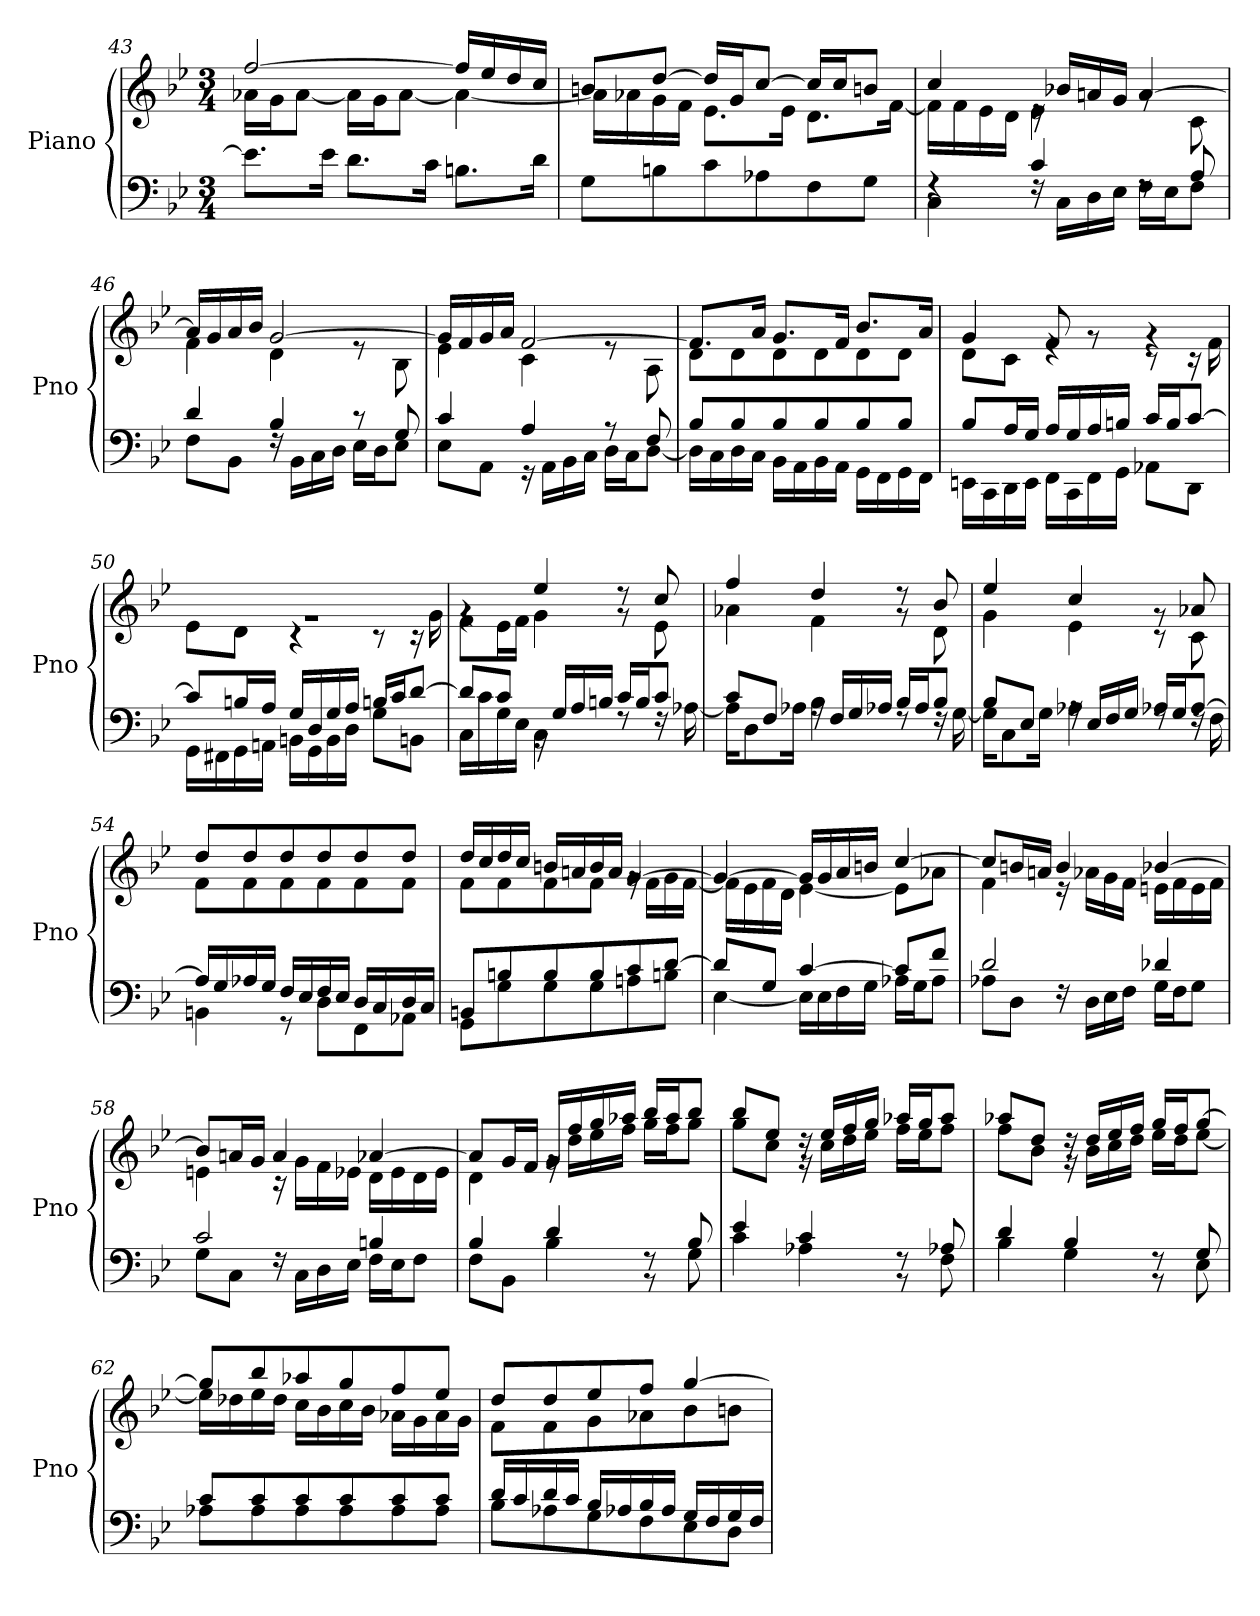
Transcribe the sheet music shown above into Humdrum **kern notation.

**kern	**kern
*part1	*part1
*staff2	*staff1
*I"Piano	*
*I'Pno	*
*clefF4	*clefG2
*k[b-e-]	*k[b-e-]
*M3/4	*M3/4
=43	=43
*	*^
8.e-\L]	[2ff/	16a-X\LL
.	.	16g\J
.	.	[8a-\J
16e-\Jk	.	.
8.d\L	.	16a-\LL]
.	.	16g\J
.	.	[8a-\J
16c\Jk	.	.
8.Bn\L	16ff/LL]	4a-\_
.	16ee-/	.
.	16dd/	.
16d\Jk	16cc/JJ	.
=44	=44	=44
8G\L	8bn/L	16a-\LL]
.	.	16a-X\
8Bn\	[8dd/J	16g\
.	.	16f\JJ
8c\	16dd/LL]	8.e-\L
.	16g/J	.
8A-X\	[8cc/J	.
.	.	16e-\Jk
8F\	16cc/LL]	8.d\L
.	16cc/J	.
8G\J	8bn/J	.
.	.	[16f\Jk
!!LO:LB:g=z	!!
=45	=45	=45
*^	*	*
4rF	4C\	4cc/	16f\LL]
.	.	.	16f\
.	.	.	16e-\
.	.	.	16d\JJ
4c/	16rF	16re	4e-\
.	16C\LL	16b-X/LL	.
.	16D\	16an/	.
.	16E-\JJ	16g/JJ	.
8rF	16F\LL	[4a/	8rg
.	16E-\J	.	.
8A/	8F\J	.	8c\
=46	=46	=46	=46
4d/	8F\L	16a/LL]	4f\
.	.	16g/	.
.	8BB-\J	16a/	.
.	.	16b-/JJ	.
4B-/	16rF	[2g/	4d\
.	16BB-\LL	.	.
.	16C\	.	.
.	16D\JJ	.	.
8r	16E-\LL	.	8re
.	16D\J	.	.
8G/	8E-\J	.	8B-\
=47	=47	=47	=47
4c/	8E-\L	16g/LL]	4e-\
.	.	16f/	.
.	8AA\J	16g/	.
.	.	16a/JJ	.
4A/	16r	[2f/	4c\
.	16AA\LL	.	.
.	16BB-\	.	.
.	16C\JJ	.	.
8r	16D\LL	.	8re
.	16C\J	.	.
8F/	[8D\J	.	8A\
!!LO:LB:g=z	!!
=48	=48	=48	=48
8B-/L	16D\LL]	8.f/L]	8d\L
.	16C\	.	.
8B-/	16D\	.	8d\
.	16C\JJ	16a/Jk	.
8B-/	16BB-\LL	8.g/L	8d\
.	16AA\	.	.
8B-/	16BB-\	.	8d\
.	16AA\JJ	16f/Jk	.
8B-/	16GG\LL	8.b-/L	8d\
.	16FF\	.	.
8B-/J	16GG\	.	8d\J
.	16FF\JJ	16a/Jk	.
=49	=49	=49	=49
8B-/L	16EEn\LL	4g/	8d\L
.	16CC\	.	.
16A/L	16DD\	.	8c\J
16G/JJ	16EE\JJ	.	.
16A/LL	16FF\LL	8f/	4re
16G/	16CC\	.	.
16A/	16FF\	8rg	.
16Bn/JJ	16GG\JJ	.	.
16c/LL	8AA-X\L	4rg	8r
16B/J	.	.	.
[8c/J	8DD\J	.	16r
.	.	.	16f\
=50	=50	=50	=50
8c/L]	16GG\LL	2.rg	8e-\L
.	16FF#X\	.	.
16Bn/L	16GG\	.	8d\J
16A/JJ	16AAn\JJ	.	.
16G/LL	16BBn\LL	.	4r
16D/	16GG\	.	.
16G/	16BB\	.	.
16A/JJ	16D\JJ	.	.
16Bn/LL	8G\L	.	8r
16c/J	.	.	.
[8d/J	8BBn\J	.	16r
.	.	.	16g\
!!LO:LB:g=z	!!
=51	=51	=51	=51
8d/L]	16C\LL	4rg	8f\L
.	16c\	.	.
8c/J	16G\	.	16e-\L
.	16E-\JJ	.	16f\JJ
16rBB	4C\	4ee-/	4g\
16G/LL	.	.	.
16A/	.	.	.
16Bn/JJ	.	.	.
16c/LL	8rF	8rg	8rdd
16B/J	.	.	.
8c/J	16rF	8cc/	8e-\
.	[16A-X\	.	.
=52	=52	=52	=52
8c/L	16A-\KL]	4ff/	4a-X\
.	8D\	.	.
8F/J	.	.	.
.	16A-X\Jk	.	.
16rA	4B-\	4dd/	4f\
16F/LL	.	.	.
16G/	.	.	.
16A-X/JJ	.	.	.
16B-/LL	8rF	8rg	8rdd
16A-/J	.	.	.
8B-/J	16rF	8b-/	8d\
.	[16G\	.	.
=53	=53	=53	=53
8B-/L	16G\KL]	4ee-/	4g\
.	8C\	.	.
8E-/J	.	.	.
.	16G\Jk	.	.
16rA	4A-X\	4cc/	4e-\
16E-/LL	.	.	.
16F/	.	.	.
16G/JJ	.	.	.
16A-X/LL	8rF	8rg	8r
16G/J	.	.	.
[8A-/J	16rF	8a-X/	8c\
.	16F\	.	.
=54	=54	=54	=54
16A-/LL]	4BBn\	8dd/L	8f\L
16G/	.	.	.
16A-X/	.	8dd/	8f\
16G/JJ	.	.	.
16F/LL	8r	8dd/	8f\
16E-/	.	.	.
16F/	8D\L	8dd/	8f\
16E-/JJ	.	.	.
16D/LL	8FF\	8dd/	8f\
16C/	.	.	.
16D/	8AA-X\J	8dd/J	8f\J
16C/JJ	.	.	.
!!LO:LB:g=z	!!
=55	=55	=55	=55
8BBn/L	8GG\L	16dd/LL	8f\L
.	.	16cc/	.
8Bn/	8G\	16dd/	8f\
.	.	16cc/JJ	.
8B/	8G\	16bn/LL	8f\
.	.	16an/	.
8B/	8G\	16b/	8f\J
.	.	16a/JJ	.
8c/	8An\	[4g/	16rg
.	.	.	16f\LL
[8d/J	8Bn\J	.	16g\
.	.	.	[16f\JJ
=56	=56	=56	=56
8d/L]	[4E-\	4g/_	16f\LL]
.	.	.	16e-\
8G/J	.	.	16f\
.	.	.	16d\JJ
[4c/	16E-\LL]	16g/LL]	[4e-\
.	16E-\	16g/	.
.	16F\	16a/	.
.	16G\JJ	16bn/JJ	.
8c/L]	16A-X\LL	[4cc/	8e-\L]
.	16G\J	.	.
8f/J	8A-\J	.	8a-X\J
=57	=57	=57	=57
2d/	8A-X\L	8cc/L]	4f\
.	8D\J	16bn/L	.
.	.	16an/JJ	.
.	16rF	4b/	16r
.	16D\LL	.	16a-X\LL
.	16E-\	.	16g\
.	16F\JJ	.	16f\JJ
4d-X/	16G\LL	[4b-X/	16en\LL
.	16F\J	.	16f\
.	8G\J	.	16e\
.	.	.	16f\JJ
!!LO:PB:g=z	!!
=58	=58	=58	=58
2c/	8G\L	8b-/L]	4en\
.	8C\J	16an/L	.
.	.	16g/JJ	.
.	16rF	4a/	16r
.	16C\LL	.	16g\LL
.	16D\	.	16f\
.	16E-\JJ	.	16e-X\JJ
4Bni/	16F\LL	[4a-X/	16d\LL
.	16E-\J	.	16e-\
.	8F\J	.	16d\
.	.	.	16e-\JJ
=59	=59	=59	=59
4B-/	8F\L	8a-/L]	4d\
.	8BB-\J	16g/L	.
.	.	16f/JJ	.
4d/	4B-\	16g/LL	16rg
.	.	16ff/	16dd\LL
.	.	16gg/	16ee-\
.	.	16aa-X/JJ	16ff\JJ
8rBB	8rF	16bb-/LL	16gg\LL
.	.	16aa-/J	16ff\J
8B-/	8G\	8bb-/J	8gg\J
=60	=60	=60	=60
4e-/	4c\	8bb-/L	8gg\L
.	.	8ee-/J	8cc\J
4c/	4A-X\	16rg	16rdd
.	.	16ee-/LL	16cc\LL
.	.	16ff/	16dd\
.	.	16gg/JJ	16ee-\JJ
8rBB	8rF	16aa-X/LL	16ff\LL
.	.	16gg/J	16ee-\J
8A-X/	8F\	8aa-/J	8ff\J
!!LO:LB:g=z	!!
=61	=61	=61	=61
4d/	4B-\	8aa-X/L	8ff\L
.	.	8dd/J	8b-\J
4B-/	4G\	16rg	16rdd
.	.	16dd/LL	16b-\LL
.	.	16ee-/	16cc\
.	.	16ff/JJ	16dd\JJ
8rBB	8rF	16gg/LL	16ee-\LL
.	.	16ff/J	16dd\J
8G/	8E-\	[8gg/J	[8ee-\J
=62	=62	=62	=62
8c/L	8A-X\L	8gg/L]	16ee-\LL]
.	.	.	16dd-X\
8c/	8A-\	8bb-/	16ee-\
.	.	.	16dd-\JJ
8c/	8A-\	8aa-X/	16cc\LL
.	.	.	16b-\
8c/	8A-\	8gg/	16cc\
.	.	.	16b-\JJ
8c/	8A-\	8ff/	16a-X\LL
.	.	.	16g\
8c/J	8A-\J	8ee-/J	16a-\
.	.	.	16g\JJ
=63	=63	=63	=63
16d/LL	8B-\L	8dd/L	8f\L
16c/	.	.	.
16d/	8A-X\	8dd/	8f\
16c/JJ	.	.	.
16B-/LL	8G\	8ee-/	8g\
16A-X/	.	.	.
16B-/	8F\	8ff/J	8a-X\
16A-/JJ	.	.	.
16G/LL	8E-\	[4gg/	8b-\
16F/	.	.	.
16G/	8D\J	.	8bn\J
16F/JJ	.	.	.
*v	*v	*	*
*	*v	*v
=	=
*-	*-
